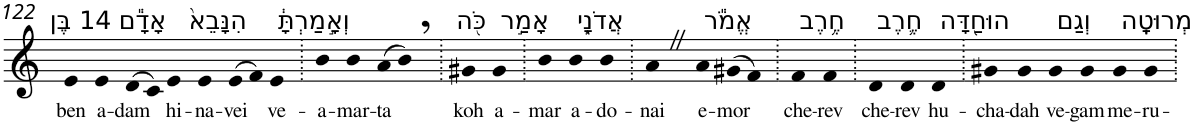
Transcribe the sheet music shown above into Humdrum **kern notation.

**kern	**text
*part1	*part1
*staff1	*staff1
*I"Piano	*
*I'Pno	*
!!LO:PB:g=z
*clefG2	*
*k[]	*
=122	=122
!LO:TX:a:t=14 בֶּן	!
!	!LO:LY:b
4e	ben
!LO:TX:a:t=אָדָ֕ם	!
!	!LO:LY:b
4e	a-
!	!LO:LY:b
(>8d	-dam
8c)	.
!LO:TX:a:t=הִנָּבֵא֙	!
!	!LO:LY:b
4e	hi-
!	!LO:LY:b
4e	-na-
!	!LO:LY:b
(>8e	-vei
8f)	.
!LO:TX:a:t=וְאָ֣מַרְתָּ֔	!
!	!LO:LY:b
4e	ve-
=123.	=123.
!	!LO:LY:b
4b	-a-
!	!LO:LY:b
4b	-mar-
!	!LO:LY:b
(>8a	-ta
8b,)	.
=124.	=124.
!LO:TX:a:t=כֹּ֖ה	!
!	!LO:LY:b
4g#X	koh
!LO:TX:a:t=אָמַ֣ר	!
!	!LO:LY:b
4g#	a-
=125.	=125.
!	!LO:LY:b
4b	-mar
!LO:TX:a:t=אֲדֹנָ֑י	!
!	!LO:LY:b
4b	a-
!	!LO:LY:b
4b	-do-
=126.	=126.
!	!LO:LY:b
4aZ	-nai
!LO:TX:a:t=אֱמֹ֕ר	!
!	!LO:LY:b
4a	e-
!	!LO:LY:b
(>8g#X	-mor
8f)	.
=127.	=127.
!LO:TX:a:t=חֶ֥רֶב	!
!	!LO:LY:b
4f	che-
!	!LO:LY:b
4f	-rev
=128.	=128.
!LO:TX:a:t=חֶ֛רֶב	!
!	!LO:LY:b
4d	che-
!	!LO:LY:b
4d	-rev
!LO:TX:a:t=הוּחַ֖דָּה	!
!	!LO:LY:b
4d	hu-
=129.	=129.
!	!LO:LY:b
4g#X	-cha-
!	!LO:LY:b
4g#	-dah
!LO:TX:a:t=וְגַם	!
!	!LO:LY:b
4g#	ve-
!	!LO:LY:b
4g#	-gam
!LO:TX:a:t=מְרוּטָֽה	!
!	!LO:LY:b
4g#	me-
!	!LO:LY:b
4g#	-ru-
=.	=.
*-	*-
